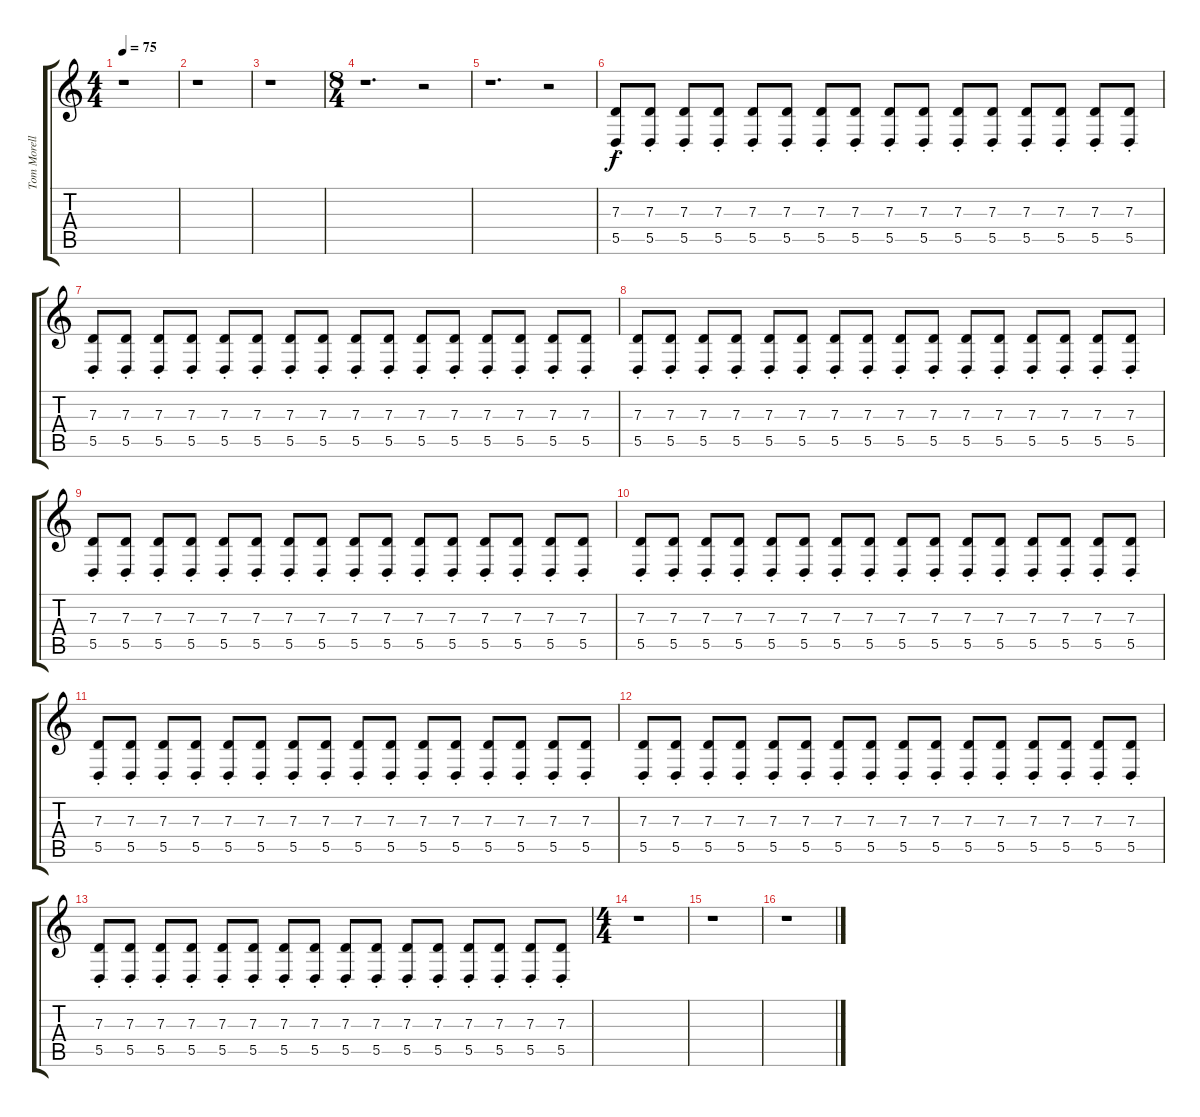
\track ("Tom Morello" "Tom Morell") {instrument lead1square}
\staff {score tabs}
\tuning (E4 B3 G3 D3 A2 E2) {hide}
\ts (4 4)
\tempo 75
\clef g2
\ks c
r.1{dy f} |
r.1 |
r.1 |
\ts (8 4)
r.1{d} r.2 |
r.1{d} r.2 |
(7.3{st} 5.5{st}).8 (7.3{st} 5.5{st}).8 (7.3{st} 5.5{st}).8 (7.3{st} 5.5{st}).8 (7.3{st} 5.5{st}).8 (7.3{st} 5.5{st}).8 (7.3{st} 5.5{st}).8 (7.3{st} 5.5{st}).8 (7.3{st} 5.5{st}).8 (7.3{st} 5.5{st}).8 (7.3{st} 5.5{st}).8 (7.3{st} 5.5{st}).8 (7.3{st} 5.5{st}).8 (7.3{st} 5.5{st}).8 (7.3{st} 5.5{st}).8 (7.3 5.5{st}).8 |
(7.3{st} 5.5{st}).8 (7.3{st} 5.5{st}).8 (7.3{st} 5.5{st}).8 (7.3{st} 5.5{st}).8 (7.3{st} 5.5{st}).8 (7.3{st} 5.5{st}).8 (7.3{st} 5.5{st}).8 (7.3{st} 5.5{st}).8 (7.3{st} 5.5{st}).8 (7.3{st} 5.5{st}).8 (7.3{st} 5.5{st}).8 (7.3{st} 5.5{st}).8 (7.3{st} 5.5{st}).8 (7.3{st} 5.5{st}).8 (7.3{st} 5.5{st}).8 (7.3 5.5{st}).8 |
(7.3{st} 5.5{st}).8 (7.3{st} 5.5{st}).8 (7.3{st} 5.5{st}).8 (7.3{st} 5.5{st}).8 (7.3{st} 5.5{st}).8 (7.3{st} 5.5{st}).8 (7.3{st} 5.5{st}).8 (7.3{st} 5.5{st}).8 (7.3{st} 5.5{st}).8 (7.3{st} 5.5{st}).8 (7.3{st} 5.5{st}).8 (7.3{st} 5.5{st}).8 (7.3{st} 5.5{st}).8 (7.3{st} 5.5{st}).8 (7.3{st} 5.5{st}).8 (7.3 5.5{st}).8 |
(7.3{st} 5.5{st}).8 (7.3{st} 5.5{st}).8 (7.3{st} 5.5{st}).8 (7.3{st} 5.5{st}).8 (7.3{st} 5.5{st}).8 (7.3{st} 5.5{st}).8 (7.3{st} 5.5{st}).8 (7.3{st} 5.5{st}).8 (7.3{st} 5.5{st}).8 (7.3{st} 5.5{st}).8 (7.3{st} 5.5{st}).8 (7.3{st} 5.5{st}).8 (7.3{st} 5.5{st}).8 (7.3{st} 5.5{st}).8 (7.3{st} 5.5{st}).8 (7.3 5.5{st}).8 |
(7.3{st} 5.5{st}).8 (7.3{st} 5.5{st}).8 (7.3{st} 5.5{st}).8 (7.3{st} 5.5{st}).8 (7.3{st} 5.5{st}).8 (7.3{st} 5.5{st}).8 (7.3{st} 5.5{st}).8 (7.3{st} 5.5{st}).8 (7.3{st} 5.5{st}).8 (7.3{st} 5.5{st}).8 (7.3{st} 5.5{st}).8 (7.3{st} 5.5{st}).8 (7.3{st} 5.5{st}).8 (7.3{st} 5.5{st}).8 (7.3{st} 5.5{st}).8 (7.3 5.5{st}).8 |
(7.3{st} 5.5{st}).8 (7.3{st} 5.5{st}).8 (7.3{st} 5.5{st}).8 (7.3{st} 5.5{st}).8 (7.3{st} 5.5{st}).8 (7.3{st} 5.5{st}).8 (7.3{st} 5.5{st}).8 (7.3{st} 5.5{st}).8 (7.3{st} 5.5{st}).8 (7.3{st} 5.5{st}).8 (7.3{st} 5.5{st}).8 (7.3{st} 5.5{st}).8 (7.3{st} 5.5{st}).8 (7.3{st} 5.5{st}).8 (7.3{st} 5.5{st}).8 (7.3 5.5{st}).8 |
(7.3{st} 5.5{st}).8 (7.3{st} 5.5{st}).8 (7.3{st} 5.5{st}).8 (7.3{st} 5.5{st}).8 (7.3{st} 5.5{st}).8 (7.3{st} 5.5{st}).8 (7.3{st} 5.5{st}).8 (7.3{st} 5.5{st}).8 (7.3{st} 5.5{st}).8 (7.3{st} 5.5{st}).8 (7.3{st} 5.5{st}).8 (7.3{st} 5.5{st}).8 (7.3{st} 5.5{st}).8 (7.3{st} 5.5{st}).8 (7.3{st} 5.5{st}).8 (7.3 5.5{st}).8 |
(7.3{st} 5.5{st}).8 (7.3{st} 5.5{st}).8 (7.3{st} 5.5{st}).8 (7.3{st} 5.5{st}).8 (7.3{st} 5.5{st}).8 (7.3{st} 5.5{st}).8 (7.3{st} 5.5{st}).8 (7.3{st} 5.5{st}).8 (7.3{st} 5.5{st}).8 (7.3{st} 5.5{st}).8 (7.3{st} 5.5{st}).8 (7.3{st} 5.5{st}).8 (7.3{st} 5.5{st}).8 (7.3{st} 5.5{st}).8 (7.3{st} 5.5{st}).8 (7.3 5.5{st}).8 |
\ts (4 4)
r.1 |
r.1 |
r.1
